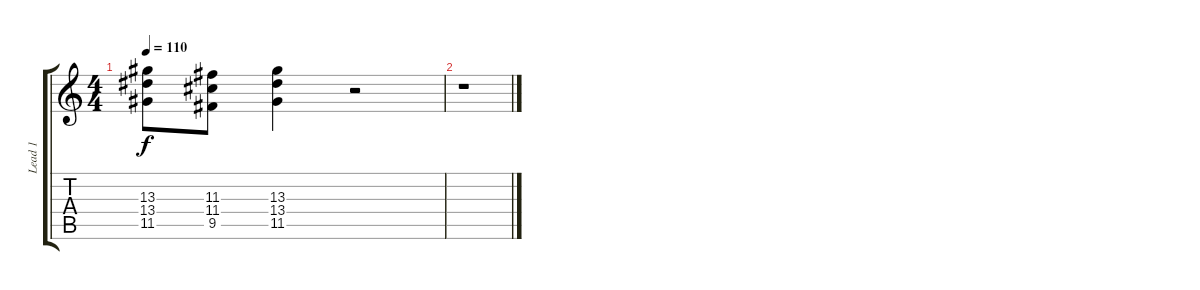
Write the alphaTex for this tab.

\track ("Lead 1" "Lead 1") {instrument overdrivenguitar}
\staff {score tabs}
\tuning (E4 B3 G3 D3 A2 E2) {hide}
\ts (4 4)
\tempo 110
\clef g2
\ks c
(13.3{t} 13.4{t} 11.5{t}).8{dy f} (11.3 11.4 9.5).8 (13.3 13.4 11.5).4 r.2 |
r.1
